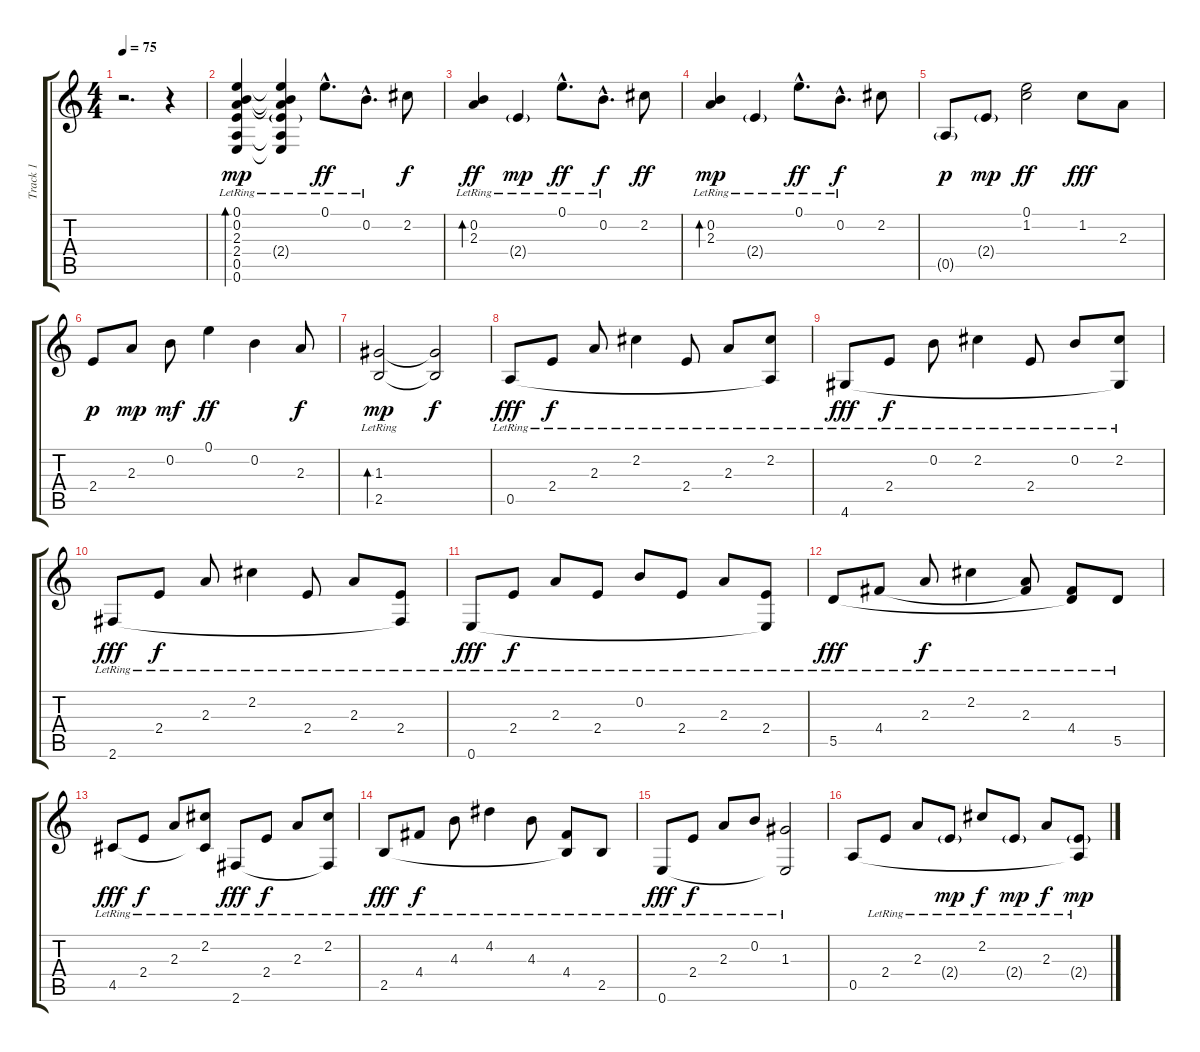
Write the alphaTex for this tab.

\track ("Track 1" "Track 1") {instrument electricguitarclean}
\staff {score tabs}
\tuning (E4 B3 G3 D3 A2 E2) {hide}
\ts (4 4)
\tempo 75
\clef g2
\ks c
r.2{d dy mp instrument electricguitarclean} r.4 |
(0.1{lr} 0.2 2.3{lr} 2.4{lr} 0.5{lr} 0.6{lr}).4{bd 120} (0.1{t} 0.2{t} 2.3{t} 2.4{g lr} 0.5{t} 0.6{t}).4 0.1{hac lr}.8{d dy ff} 0.2{hac lr}.8{d} 2.2.8{dy f} |
(0.2{lr} 2.3{lr}).4{bd 60 dy ff} 2.4{g lr}.4{dy mp} 0.1{hac lr}.8{d dy ff} 0.2{hac lr}.8{d dy f} 2.2.8{dy ff} |
(0.2{lr} 2.3{lr}).4{bd 120 dy mp} 2.4{g lr}.4 0.1{hac lr}.8{d dy ff} 0.2{hac lr}.8{d dy f} 2.2.8 |
0.5{g}.8{dy p} 2.4{g}.8{dy mp} (0.1 1.2).2{dy ff} 1.2.8{dy fff} 2.3.8 |
2.4.8{dy p} 2.3.8{dy mp} 0.2.8{dy mf} 0.1.4{dy ff} 0.2.4 2.3.8{dy f} |
(1.3{lr} 2.5{lr}).2{bd 120 dy mp} (1.3{t} 2.5{t}).2{dy f} |
0.5{lr}.8{dy fff} 2.4{lr}.8{dy f} 2.3{lr}.8 2.2{lr}.4 2.4{lr}.8 2.3{lr}.8 (2.2{lr} 0.5{t}).8 |
4.6{lr}.8{dy fff} 2.4{lr}.8{dy f} 0.2{lr}.8 2.2{lr}.4 2.4{lr}.8 0.2{lr}.8 (2.2{lr} 4.6{t}).8 |
2.6{lr}.8{dy fff} 2.4{lr}.8{dy f} 2.3{lr}.8 2.2{lr}.4 2.4{lr}.8 2.3{lr}.8 (2.4{lr} 2.6{t}).8 |
0.6{lr}.8{dy fff} 2.4{lr}.8{dy f} 2.3{lr}.8 2.4{lr}.8 0.2{lr}.8 2.4{lr}.8 2.3{lr}.8 (2.4{lr} 0.6{t}).8 |
5.5{lr}.8{dy fff} 4.4{lr}.8 2.3{lr}.8{dy f} 2.2{lr}.4 (2.3{lr} 4.4{t}).8 (4.4{lr} 5.5{t}).8 5.5{lr}.8 |
4.5{lr}.8{dy fff} 2.4{lr}.8{dy f} 2.3{lr}.8 (2.2{lr} 4.5{t}).8 2.6{lr}.8{dy fff} 2.4{lr}.8{dy f} 2.3{lr}.8 (2.2{lr} 2.6{t}).8 |
2.5{lr}.8{dy fff} 4.4{lr}.8{dy f} 4.3{lr}.8 4.2{lr}.4 4.3{lr}.8 (4.4{lr} 2.5{t}).8 2.5{lr}.8 |
0.6{lr}.8{dy fff} 2.4{lr}.8{dy f} 2.3{lr}.8 0.2{lr}.8 (1.3{lr} 0.6{t}).2 |
0.5.8 2.4{lr}.8 2.3{lr}.8 2.4{g lr}.8{dy mp} 2.2{lr}.8{dy f} 2.4{g lr}.8{dy mp} 2.3{lr}.8{dy f} (2.4{g lr} 0.5{t}).8{dy mp}
